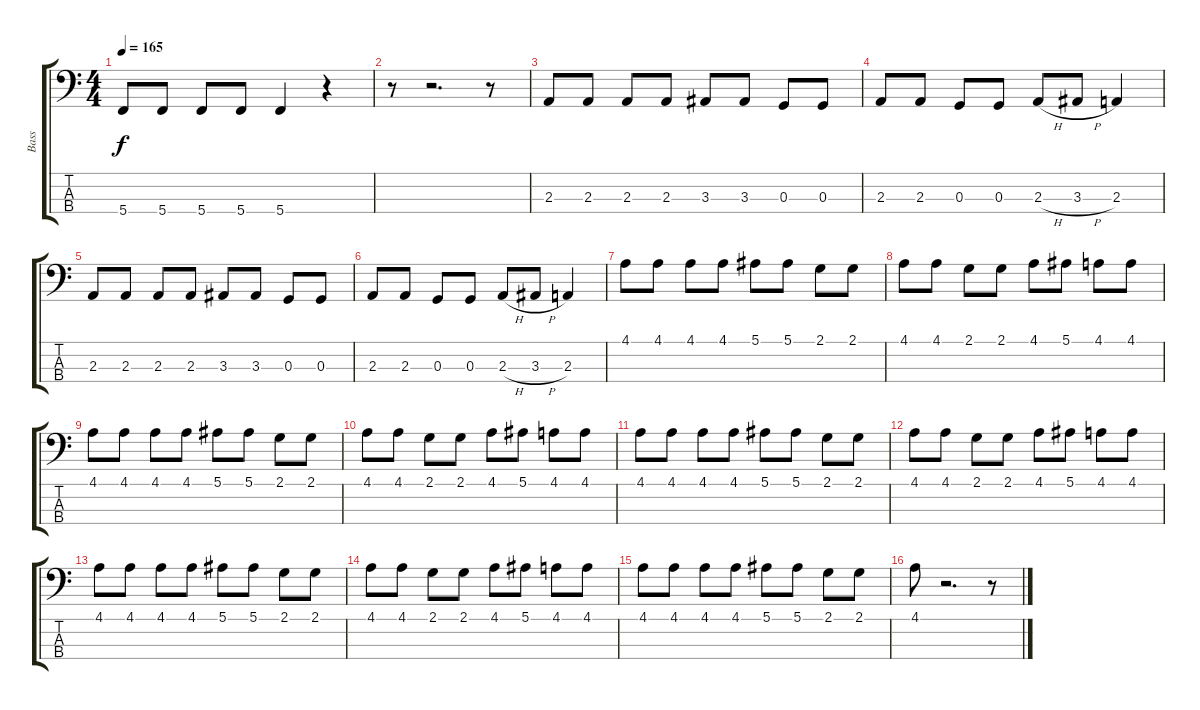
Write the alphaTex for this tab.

\track ("Bass" "Bass") {instrument electricbassfinger}
\staff {score tabs}
\tuning (F2 C2 G1 C1) {hide}
\ts (4 4)
\tempo 165
\clef f4
\ks c
5.4.8{dy f} 5.4.8 5.4.8 5.4.8 5.4.4 r.4 |
r.8 r.2{d} r.8 |
2.3.8 2.3.8 2.3.8 2.3.8 3.3.8 3.3.8 0.3.8 0.3.8 |
2.3.8 2.3.8 0.3.8 0.3.8 2.3{h}.8 3.3{h}.8 2.3.4 |
2.3.8 2.3.8 2.3.8 2.3.8 3.3.8 3.3.8 0.3.8 0.3.8 |
2.3.8 2.3.8 0.3.8 0.3.8 2.3{h}.8 3.3{h}.8 2.3.4 |
4.1.8 4.1.8 4.1.8 4.1.8 5.1.8 5.1.8 2.1.8 2.1.8 |
4.1.8 4.1.8 2.1.8 2.1.8 4.1.8 5.1.8 4.1.8 4.1.8 |
4.1.8 4.1.8 4.1.8 4.1.8 5.1.8 5.1.8 2.1.8 2.1.8 |
4.1.8 4.1.8 2.1.8 2.1.8 4.1.8 5.1.8 4.1.8 4.1.8 |
4.1.8 4.1.8 4.1.8 4.1.8 5.1.8 5.1.8 2.1.8 2.1.8 |
4.1.8 4.1.8 2.1.8 2.1.8 4.1.8 5.1.8 4.1.8 4.1.8 |
4.1.8 4.1.8 4.1.8 4.1.8 5.1.8 5.1.8 2.1.8 2.1.8 |
4.1.8 4.1.8 2.1.8 2.1.8 4.1.8 5.1.8 4.1.8 4.1.8 |
4.1.8 4.1.8 4.1.8 4.1.8 5.1.8 5.1.8 2.1.8 2.1.8 |
4.1.8 r.2{d} r.8
